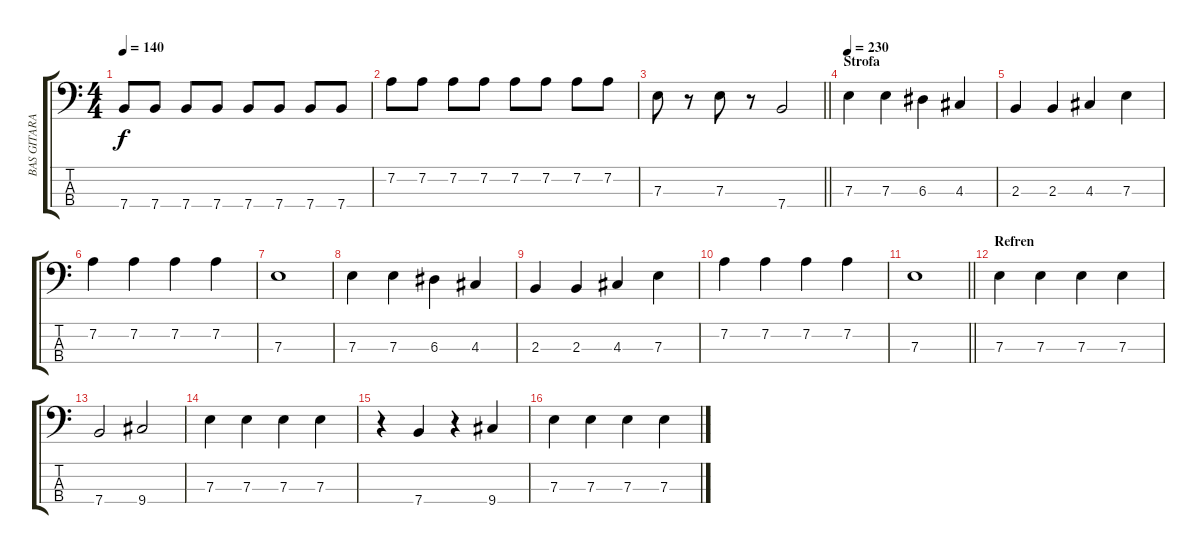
\track ("BAS GITARA" "BAS GITARA") {instrument electricbasspick}
\staff {score tabs}
\tuning (G2 D2 A1 E1) {hide}
\ts (4 4)
\tempo 140
\clef f4
\ks c
7.4.8{dy f} 7.4.8 7.4.8 7.4.8 7.4.8 7.4.8 7.4.8 7.4.8 |
7.2.8 7.2.8 7.2.8 7.2.8 7.2.8 7.2.8 7.2.8 7.2.8 |
\barLineRight lightlight
7.3.8 r.8 7.3.8 r.8 7.4.2 |
\section ("" "Strofa")
\tempo 230
7.3.4 7.3.4 6.3.4 4.3.4 |
2.3.4 2.3.4 4.3.4 7.3.4 |
7.2.4 7.2.4 7.2.4 7.2.4 |
7.3.1 |
7.3.4 7.3.4 6.3.4 4.3.4 |
2.3.4 2.3.4 4.3.4 7.3.4 |
7.2.4 7.2.4 7.2.4 7.2.4 |
\barLineRight lightlight
7.3.1 |
\section ("" "Refren")
7.3.4 7.3.4 7.3.4 7.3.4 |
7.4.2 9.4.2 |
7.3.4 7.3.4 7.3.4 7.3.4 |
r.4 7.4.4 r.4 9.4.4 |
7.3.4 7.3.4 7.3.4 7.3.4
